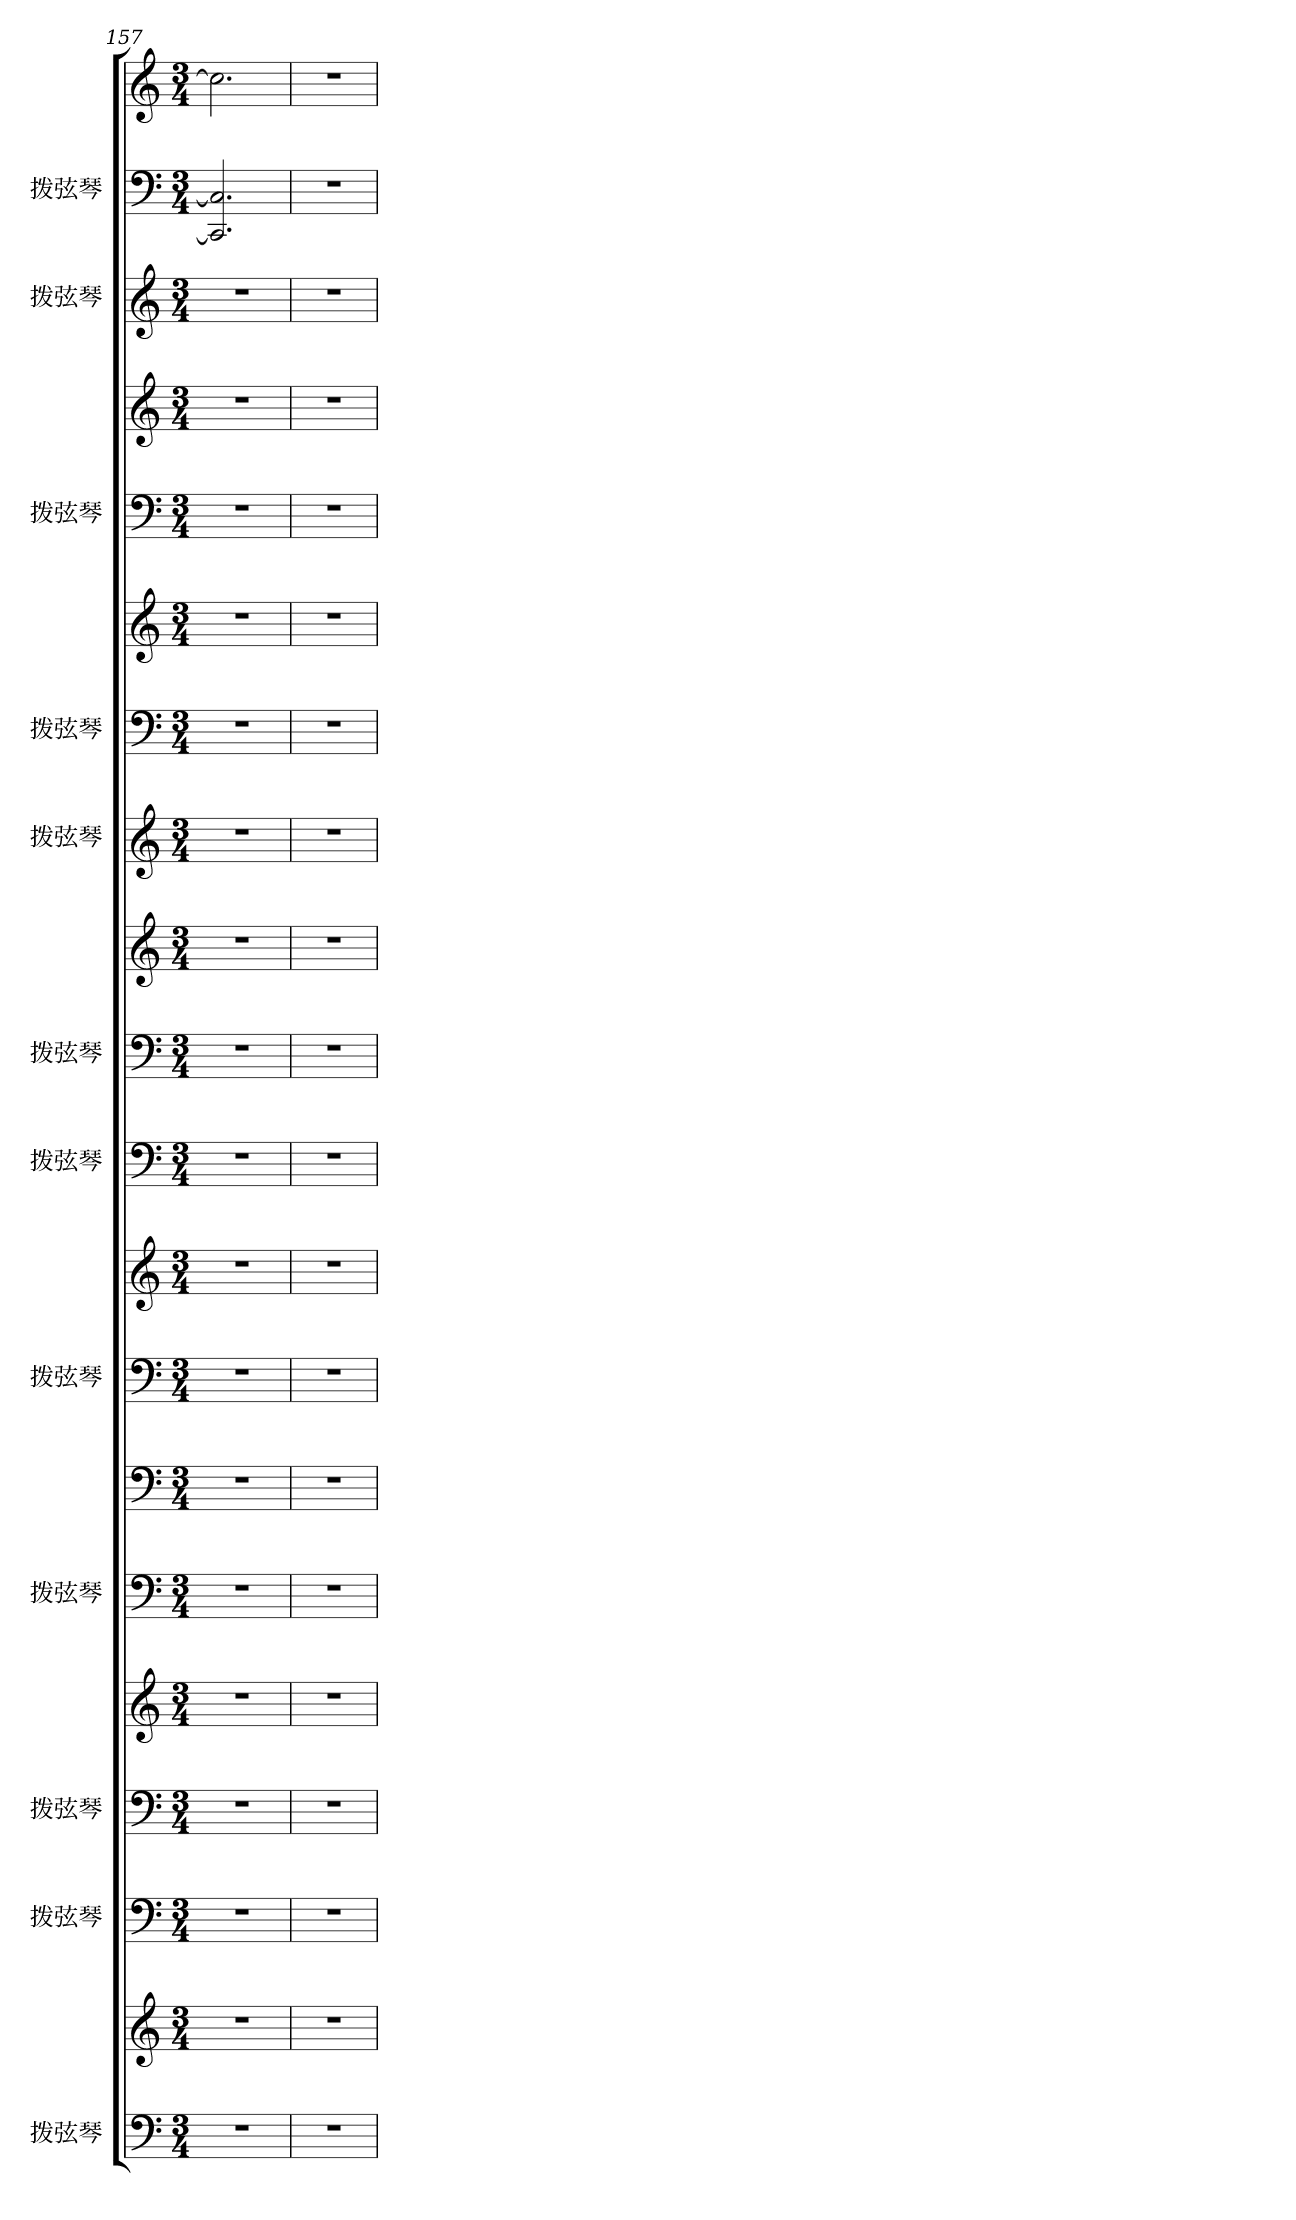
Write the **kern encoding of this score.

**kern	**kern	**kern	**kern	**kern	**kern	**kern	**kern	**kern	**kern	**kern	**kern	**kern	**kern	**kern	**kern	**kern	**kern	**kern	**kern
*part12	*part12	*part11	*part10	*part10	*part9	*part9	*part8	*part8	*part7	*part6	*part6	*part5	*part4	*part4	*part3	*part3	*part2	*part1	*part1
*staff20	*staff19	*staff18	*staff17	*staff16	*staff15	*staff14	*staff13	*staff12	*staff11	*staff10	*staff9	*staff8	*staff7	*staff6	*staff5	*staff4	*staff3	*staff2	*staff1
*I"拨弦琴	*	*I"拨弦琴	*I"拨弦琴	*	*I"拨弦琴	*	*I"拨弦琴	*	*I"拨弦琴	*I"拨弦琴	*	*I"拨弦琴	*I"拨弦琴	*	*I"拨弦琴	*	*I"拨弦琴	*I"拨弦琴	*
*clefF4	*clefG2	*clefF4	*clefF4	*clefG2	*clefF4	*clefF4	*clefF4	*clefG2	*clefF4	*clefF4	*clefG2	*clefG2	*clefF4	*clefG2	*clefF4	*clefG2	*clefG2	*clefF4	*clefG2
*k[]	*k[]	*k[]	*k[]	*k[]	*k[]	*k[]	*k[]	*k[]	*k[]	*k[]	*k[]	*k[]	*k[]	*k[]	*k[]	*k[]	*k[]	*k[]	*k[]
*M3/4	*M3/4	*M3/4	*M3/4	*M3/4	*M3/4	*M3/4	*M3/4	*M3/4	*M3/4	*M3/4	*M3/4	*M3/4	*M3/4	*M3/4	*M3/4	*M3/4	*M3/4	*M3/4	*M3/4
=157	=157	=157	=157	=157	=157	=157	=157	=157	=157	=157	=157	=157	=157	=157	=157	=157	=157	=157	=157
2.r	2.r	2.r	2.r	2.r	2.r	2.r	2.r	2.r	2.r	2.r	2.r	2.r	2.r	2.r	2.r	2.r	2.r	2.CC/] 2.C/]	2.cc\]
=158	=158	=158	=158	=158	=158	=158	=158	=158	=158	=158	=158	=158	=158	=158	=158	=158	=158	=158	=158
2.r	2.r	2.r	2.r	2.r	2.r	2.r	2.r	2.r	2.r	2.r	2.r	2.r	2.r	2.r	2.r	2.r	2.r	2.r	2.r
=	=	=	=	=	=	=	=	=	=	=	=	=	=	=	=	=	=	=	=
*-	*-	*-	*-	*-	*-	*-	*-	*-	*-	*-	*-	*-	*-	*-	*-	*-	*-	*-	*-
